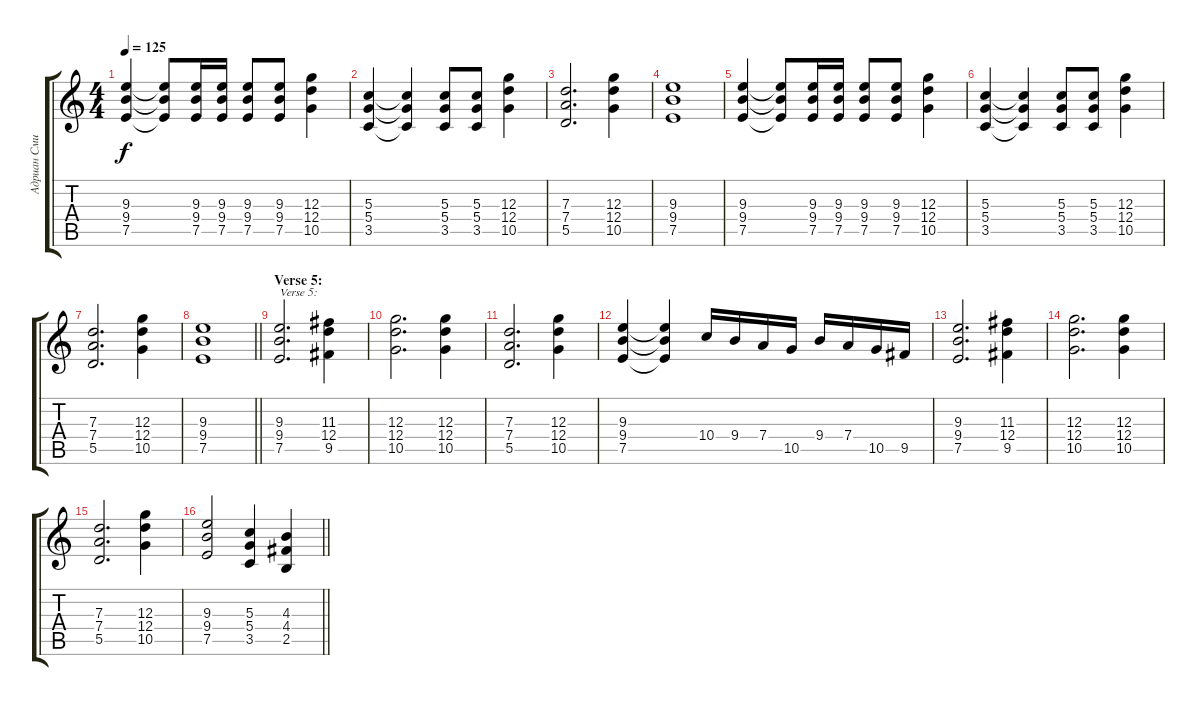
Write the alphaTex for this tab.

\track ("Адриан Смит" "Адриан Сми") {instrument overdrivenguitar}
\staff {score tabs}
\tuning (E4 B3 G3 D3 A2 E2) {hide}
\ts (4 4)
\tempo 125
\clef g2
\ks c
(9.3 9.4 7.5).4{dy f} (9.3{t} 9.4{t} 7.5{t}).8 (9.3 9.4 7.5).16 (9.3 9.4 7.5).16 (9.3 9.4 7.5).8 (9.3 9.4 7.5).8 (12.3 12.4 10.5).4 |
(5.3 5.4 3.5).4 (5.3{t} 5.4{t} 3.5{t}).4 (5.3 5.4 3.5).8 (5.3 5.4 3.5).8 (12.3 12.4 10.5).4 |
(7.3 7.4 5.5).2{d} (12.3 12.4 10.5).4 |
(9.3 9.4 7.5).1 |
(9.3 9.4 7.5).4 (9.3{t} 9.4{t} 7.5{t}).8 (9.3 9.4 7.5).16 (9.3 9.4 7.5).16 (9.3 9.4 7.5).8 (9.3 9.4 7.5).8 (12.3 12.4 10.5).4 |
(5.3 5.4 3.5).4 (5.3{t} 5.4{t} 3.5{t}).4 (5.3 5.4 3.5).8 (5.3 5.4 3.5).8 (12.3 12.4 10.5).4 |
(7.3 7.4 5.5).2{d} (12.3 12.4 10.5).4 |
\barLineRight lightlight
(9.3 9.4 7.5).1 |
\section ("" "Verse 5:")
(9.3 9.4 7.5).2{d txt "Verse 5:"} (11.3 12.4 9.5).4 |
(12.3 12.4 10.5).2{d} (12.3 12.4 10.5).4 |
(7.3 7.4 5.5).2{d} (12.3 12.4 10.5).4 |
(9.3 9.4 7.5).4 (9.3{t} 9.4{t} 7.5{t}).4 10.4.16 9.4.16 7.4.16 10.5.16 9.4.16 7.4.16 10.5.16 9.5.16 |
(9.3 9.4 7.5).2{d} (11.3 12.4 9.5).4 |
(12.3 12.4 10.5).2{d} (12.3 12.4 10.5).4 |
(7.3 7.4 5.5).2{d} (12.3 12.4 10.5).4 |
\barLineRight lightlight
(9.3 9.4 7.5).2 (5.3 5.4 3.5).4 (4.3 4.4 2.5).4
